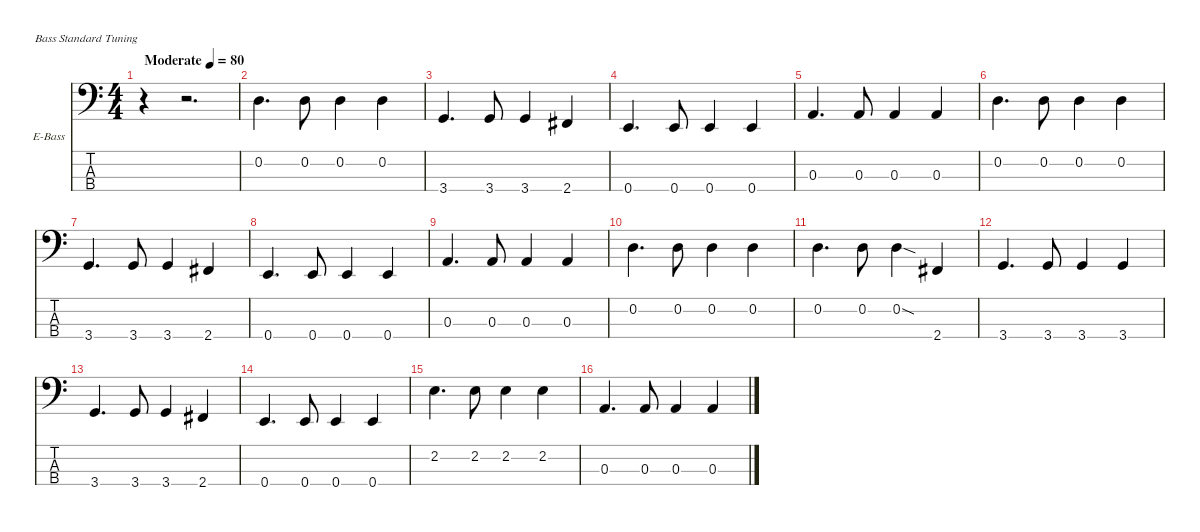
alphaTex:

\hideDynamics
\bracketExtendMode nobrackets
\firstSystemTrackNameOrientation horizontal
\otherSystemsTrackNameOrientation horizontal
\track ("Bass Guitar" "E-Bass") {instrument electricbassfinger}
\staff {score tabs}
\tuning (G2 D2 A1 E1)
\ts (4 4)
\beaming (8 2 2 2 2)
\tempo (80 "Moderate")
\clef f4
\ks c
r.4{dy f instrument electricbassfinger} r.2{d} |
0.2.4{d} 0.2.8 0.2.4 0.2.4 |
3.4.4{d} 3.4.8 3.4.4 2.4{acc #}.4 |
0.4.4{d} 0.4.8 0.4.4 0.4.4 |
0.3.4{d} 0.3.8 0.3.4 0.3.4 |
0.2.4{d} 0.2.8 0.2.4 0.2.4 |
3.4.4{d} 3.4.8 3.4.4 2.4{acc #}.4 |
0.4.4{d} 0.4.8 0.4.4 0.4.4 |
0.3.4{d} 0.3.8 0.3.4 0.3.4 |
0.2.4{d} 0.2.8 0.2.4 0.2.4 |
0.2.4{d} 0.2.8 0.2{sod}.4 2.4{acc #}.4 |
3.4.4{d} 3.4.8 3.4.4 3.4.4 |
3.4.4{d} 3.4.8 3.4.4 2.4{acc #}.4 |
0.4.4{d} 0.4.8 0.4.4 0.4.4 |
2.2.4{d} 2.2.8 2.2.4 2.2.4 |
0.3.4{d} 0.3.8 0.3.4 0.3.4
